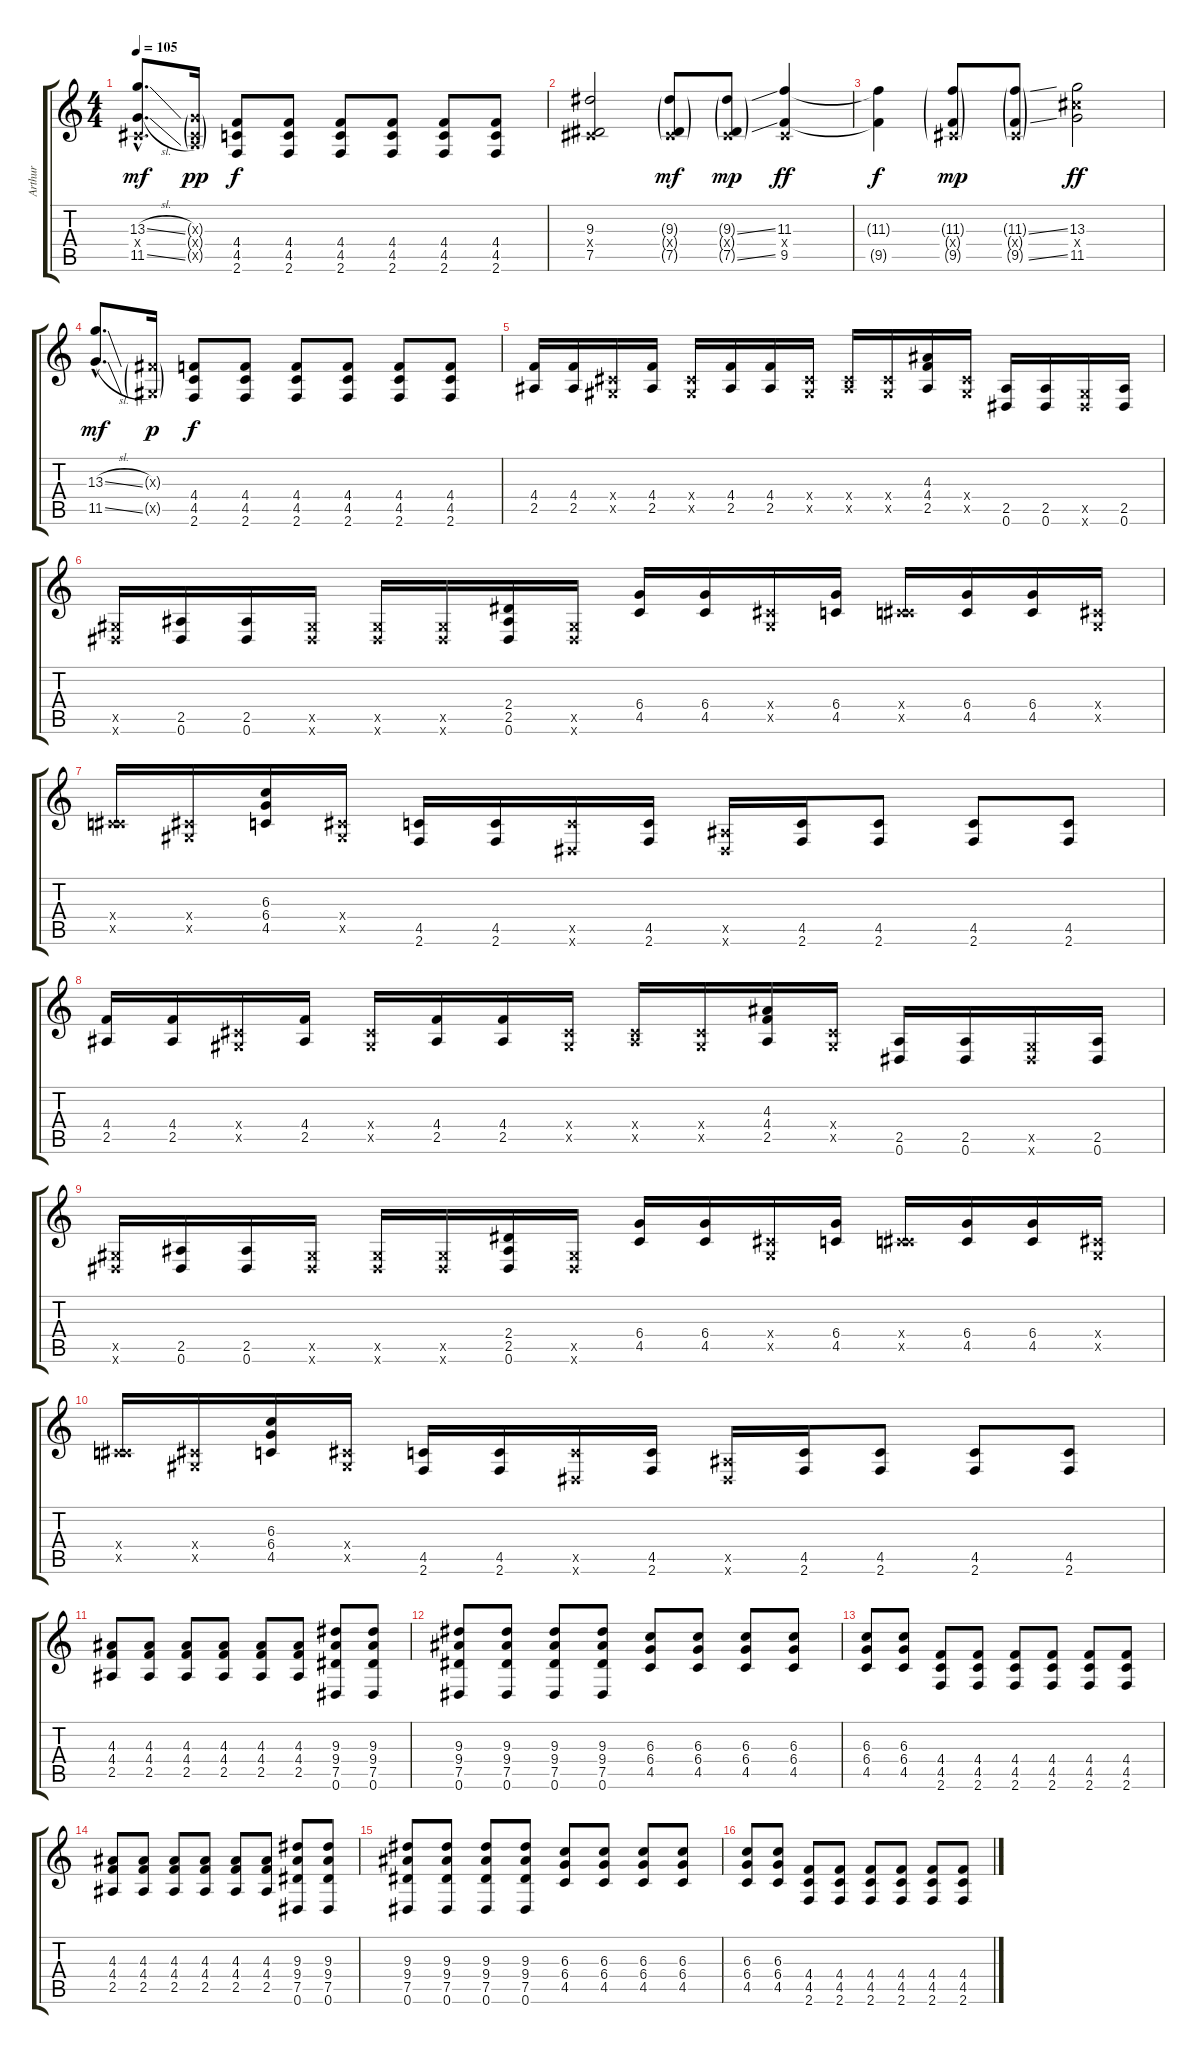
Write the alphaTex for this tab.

\track ("Arthur" "Arthur") {instrument distortionguitar}
\staff {score tabs}
\tuning (Eb4 Bb3 Gb3 Db3 Ab2 Eb2) {hide}
\ts (4 4)
\tempo 105
\clef g2
\ks c
(13.3{sl hac} 0.4{hac x} 11.5{sl hac}).8{d dy mf} (1.3{g x} 0.4{g x} 1.5{g x}).16{dy pp} (4.4 4.5 2.6).8{dy f} (4.4 4.5 2.6).8 (4.4 4.5 2.6).8 (4.4 4.5 2.6).8 (4.4 4.5 2.6).8 (4.4 4.5 2.6).8 |
(9.3 0.4{x} 7.5).2 (9.3{g} 0.4{g x} 7.5{g}).8{dy mf} (9.3{ss g} 0.4{g x} 7.5{ss g}).8{dy mp} (11.3 0.4{x} 9.5).4{dy ff} |
(11.3{t} 9.5{t}).4{dy f} (11.3{g} 0.4{g x} 9.5{g}).8{dy mp} (11.3{ss g} 0.4{g x} 9.5{ss g}).8 (13.3 12.4{x} 11.5).2{dy ff} |
(13.3{sl hac} 11.5{sl hac}).8{d dy mf} (0.3{g x} 0.5{g x}).16{dy p} (4.4 4.5 2.6).8{dy f} (4.4 4.5 2.6).8 (4.4 4.5 2.6).8 (4.4 4.5 2.6).8 (4.4 4.5 2.6).8 (4.4 4.5 2.6).8 |
(4.4 2.5).16{volume 10} (4.4 2.5).16 (0.4{x} 0.5{x}).16 (4.4 2.5).16 (0.4{x} 0.5{x}).16 (4.4 2.5).16 (4.4 2.5).16 (0.4{x} 0.5{x}).16 (0.4{x} 2.5{x}).16 (0.4{x} 0.5{x}).16 (4.3 4.4 2.5).16 (0.4{x} 0.5{x}).16 (2.5 0.6).16 (2.5 0.6).16 (0.5{x} 0.6{x}).16 (2.5 0.6).16 |
(0.5{x} 0.6{x}).16 (2.5 0.6).16 (2.5 0.6).16 (0.5{x} 0.6{x}).16 (0.5{x} 0.6{x}).16 (0.5{x} 0.6{x}).16 (2.4 2.5 0.6).16 (0.5{x} 0.6{x}).16 (6.4 4.5).16 (6.4 4.5).16 (0.4{x} 0.5{x}).16 (6.4 4.5).16 (0.4{x} 4.5{x}).16 (6.4 4.5).16 (6.4 4.5).16 (0.4{x} 0.5{x}).16 |
(0.4{x} 4.5{x}).16 (0.4{x} 0.5{x}).16 (6.3 6.4 4.5).16 (0.4{x} 0.5{x}).16 (4.5 2.6).16 (4.5 2.6).16 (4.5{x} 0.6{x}).16 (4.5 2.6).16 (2.5{x} 0.6{x}).16 (4.5 2.6).16 (4.5 2.6).8 (4.5 2.6).8 (4.5 2.6).8 |
(4.4 2.5).16 (4.4 2.5).16 (0.4{x} 0.5{x}).16 (4.4 2.5).16 (0.4{x} 0.5{x}).16 (4.4 2.5).16 (4.4 2.5).16 (0.4{x} 0.5{x}).16 (0.4{x} 2.5{x}).16 (0.4{x} 0.5{x}).16 (4.3 4.4 2.5).16 (0.4{x} 0.5{x}).16 (2.5 0.6).16 (2.5 0.6).16 (0.5{x} 0.6{x}).16 (2.5 0.6).16 |
(0.5{x} 0.6{x}).16 (2.5 0.6).16 (2.5 0.6).16 (0.5{x} 0.6{x}).16 (0.5{x} 0.6{x}).16 (0.5{x} 0.6{x}).16 (2.4 2.5 0.6).16 (0.5{x} 0.6{x}).16 (6.4 4.5).16 (6.4 4.5).16 (0.4{x} 0.5{x}).16 (6.4 4.5).16 (0.4{x} 4.5{x}).16 (6.4 4.5).16 (6.4 4.5).16 (0.4{x} 0.5{x}).16 |
(0.4{x} 4.5{x}).16 (0.4{x} 0.5{x}).16 (6.3 6.4 4.5).16 (0.4{x} 0.5{x}).16 (4.5 2.6).16 (4.5 2.6).16 (4.5{x} 0.6{x}).16 (4.5 2.6).16 (2.5{x} 0.6{x}).16 (4.5 2.6).16 (4.5 2.6).8 (4.5 2.6).8 (4.5 2.6).8 |
(4.3 4.4 2.5).8 (4.3 4.4 2.5).8 (4.3 4.4 2.5).8 (4.3 4.4 2.5).8 (4.3 4.4 2.5).8 (4.3 4.4 2.5).8 (9.3 9.4 7.5 0.6).8 (9.3 9.4 7.5 0.6).8 |
(9.3 9.4 7.5 0.6).8 (9.3 9.4 7.5 0.6).8 (9.3 9.4 7.5 0.6).8 (9.3 9.4 7.5 0.6).8 (6.3 6.4 4.5).8 (6.3 6.4 4.5).8 (6.3 6.4 4.5).8 (6.3 6.4 4.5).8 |
(6.3 6.4 4.5).8 (6.3 6.4 4.5).8 (4.4 4.5 2.6).8 (4.4 4.5 2.6).8 (4.4 4.5 2.6).8 (4.4 4.5 2.6).8 (4.4 4.5 2.6).8 (4.4 4.5 2.6).8 |
(4.3 4.4 2.5).8 (4.3 4.4 2.5).8 (4.3 4.4 2.5).8 (4.3 4.4 2.5).8 (4.3 4.4 2.5).8 (4.3 4.4 2.5).8 (9.3 9.4 7.5 0.6).8 (9.3 9.4 7.5 0.6).8 |
(9.3 9.4 7.5 0.6).8 (9.3 9.4 7.5 0.6).8 (9.3 9.4 7.5 0.6).8 (9.3 9.4 7.5 0.6).8 (6.3 6.4 4.5).8 (6.3 6.4 4.5).8 (6.3 6.4 4.5).8 (6.3 6.4 4.5).8 |
(6.3 6.4 4.5).8 (6.3 6.4 4.5).8 (4.4 4.5 2.6).8 (4.4 4.5 2.6).8 (4.4 4.5 2.6).8 (4.4 4.5 2.6).8 (4.4 4.5 2.6).8 (4.4 4.5 2.6).8
